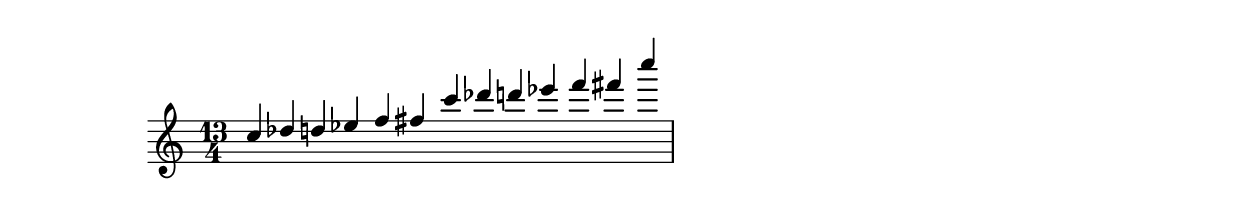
\version "2.18.2" \score { \new Staff << \new Voice { \set midiInstrument = #"piano" \voiceOne
 \key c \major \time 13/4
\override Voice.TextScript.font-size = #-4
 { c'' des'' d'' ees'' f'' fis'' c''' des''' d''' ees''' f''' fis''' c''''  } 
 } >> \layout { } \midi { \context { \Staff \remove "Staff_performer" }
\context { \Voice \consists "Staff_performer" } \tempo 2 = 60 } }
\paper{oddHeaderMarkup = ##f oddFooterMarkup = ##f}
